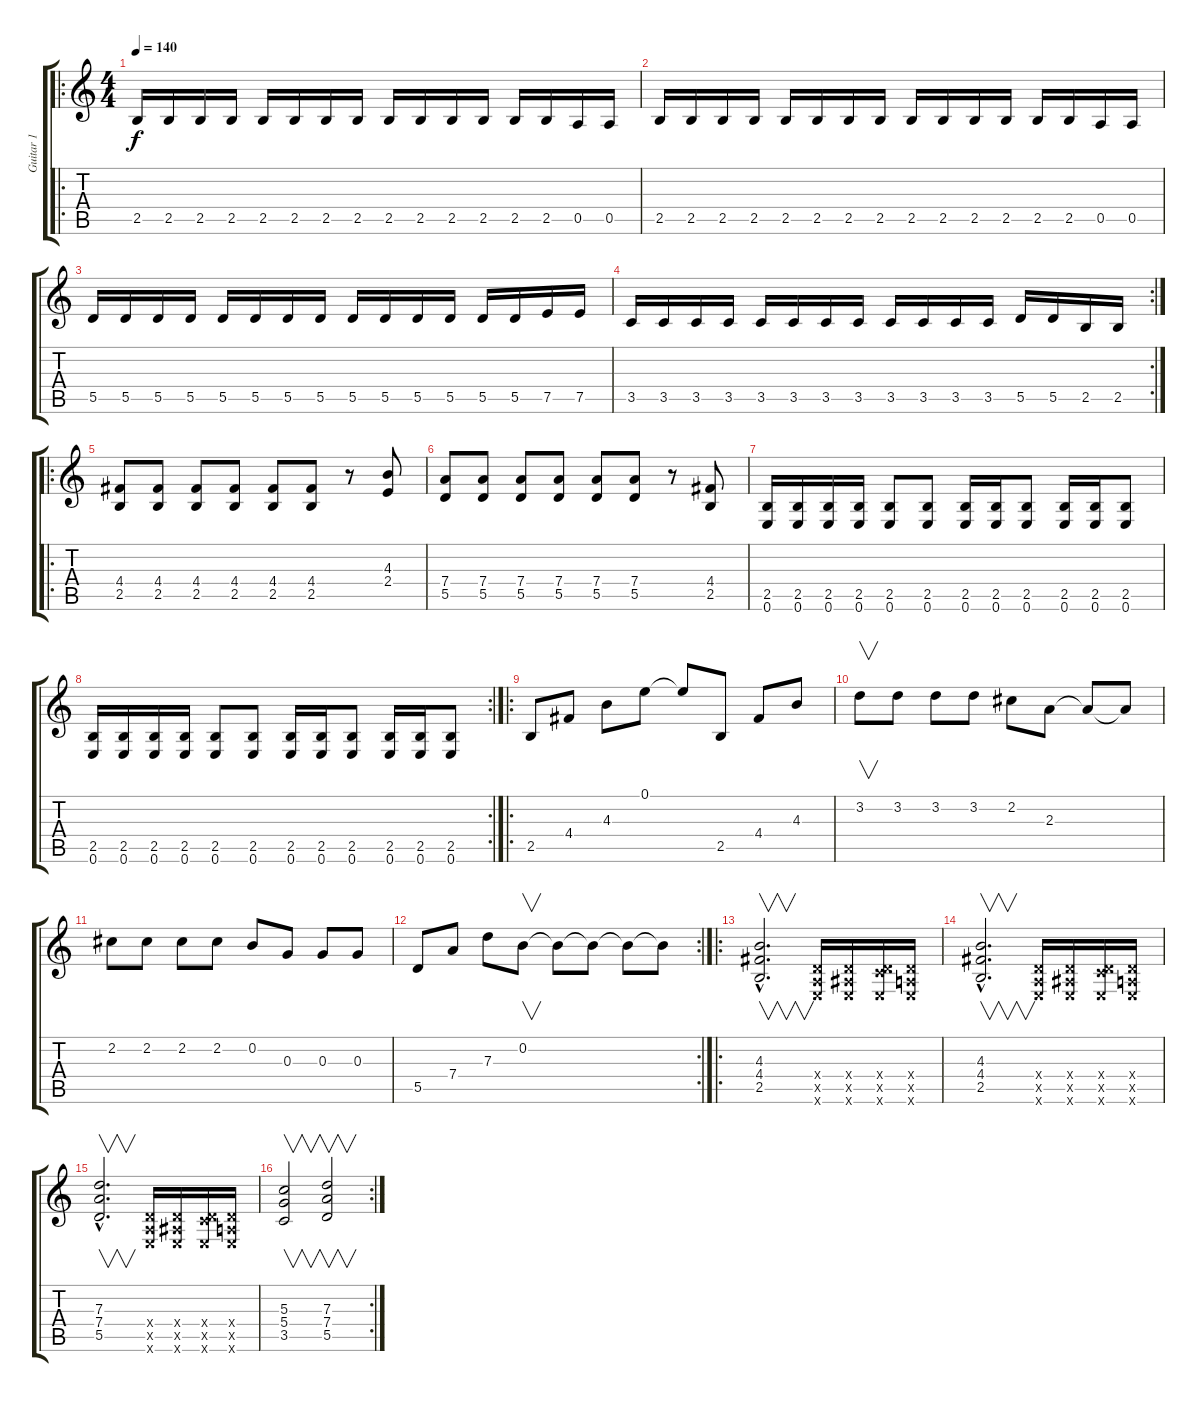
\track ("Guitar 1" "Guitar 1") {instrument distortionguitar}
\staff {score tabs}
\tuning (E4 B3 G3 D3 A2 E2) {hide}
\ro
\ts (4 4)
\tempo 140
\clef g2
\ks c
2.5.16{dy f volume 16 instrument distortionguitar} 2.5.16 2.5.16 2.5.16 2.5.16 2.5.16 2.5.16 2.5.16 2.5.16 2.5.16 2.5.16 2.5.16 2.5.16 2.5.16 0.5.16 0.5.16 |
2.5.16{volume 16 instrument distortionguitar} 2.5.16 2.5.16 2.5.16 2.5.16 2.5.16 2.5.16 2.5.16 2.5.16 2.5.16 2.5.16 2.5.16 2.5.16 2.5.16 0.5.16 0.5.16 |
5.5.16{volume 16 instrument distortionguitar} 5.5.16 5.5.16 5.5.16 5.5.16 5.5.16 5.5.16 5.5.16 5.5.16 5.5.16 5.5.16 5.5.16 5.5.16 5.5.16 7.5.16 7.5.16 |
\rc 2
3.5.16{volume 16 instrument distortionguitar} 3.5.16 3.5.16 3.5.16 3.5.16 3.5.16 3.5.16 3.5.16 3.5.16 3.5.16 3.5.16 3.5.16 5.5.16 5.5.16 2.5.16 2.5.16 |
\ro
(4.4 2.5).8 (4.4 2.5).8 (4.4 2.5).8 (4.4 2.5).8 (4.4 2.5).8 (4.4 2.5).8 r.8 (4.3 2.4).8 |
(7.4 5.5).8 (7.4 5.5).8 (7.4 5.5).8 (7.4 5.5).8 (7.4 5.5).8 (7.4 5.5).8 r.8 (4.4 2.5).8 |
(2.5 0.6).16 (2.5 0.6).16 (2.5 0.6).16 (2.5 0.6).16 (2.5 0.6).8 (2.5 0.6).8 (2.5 0.6).16 (2.5 0.6).16 (2.5 0.6).8 (2.5 0.6).16 (2.5 0.6).16 (2.5 0.6).8 |
\rc 2
(2.5 0.6).16 (2.5 0.6).16 (2.5 0.6).16 (2.5 0.6).16 (2.5 0.6).8 (2.5 0.6).8 (2.5 0.6).16 (2.5 0.6).16 (2.5 0.6).8 (2.5 0.6).16 (2.5 0.6).16 (2.5 0.6).8 |
\ro
2.5.8{instrument electricguitarclean} 4.4.8 4.3.8 0.1.8 0.1{t}.8 2.5.8 4.4.8 4.3.8 |
3.2.8{v} 3.2.8 3.2.8 3.2.8 2.2.8 2.3.8 2.3{t}.8 2.3{t}.8 |
2.2.8 2.2.8 2.2.8 2.2.8 0.2.8 0.3.8 0.3.8 0.3.8 |
\rc 2
5.5.8 7.4.8 7.3.8 0.2.8{v} 0.2{t}.8 0.2{t}.8 0.2{t}.8 0.2{t}.8 |
\ro
(4.3{hac} 4.4{hac} 2.5{hac}).2{v d volume 16 balance 8 instrument electricguitarclean} (0.4{x} 0.5{x} 0.6{x}).16{volume 16 instrument distortionguitar} (0.4{x} 1.5{x} 0.6{x}).16 (0.4{x} 3.5{x} 0.6{x}).16 (0.4{x} 0.5{x} 0.6{x}).16 |
(4.3{hac} 4.4{hac} 2.5{hac}).2{v d instrument electricguitarclean} (0.4{x} 0.5{x} 0.6{x}).16{volume 16 instrument distortionguitar} (0.4{x} 1.5{x} 0.6{x}).16 (0.4{x} 3.5{x} 0.6{x}).16 (0.4{x} 0.5{x} 0.6{x}).16 |
(7.3{hac} 7.4{hac} 5.5{hac}).2{v d volume 16 instrument electricguitarclean} (0.4{x} 0.5{x} 0.6{x}).16{volume 16 instrument distortionguitar} (0.4{x} 1.5{x} 0.6{x}).16 (0.4{x} 3.5{x} 0.6{x}).16 (0.4{x} 0.5{x} 0.6{x}).16 |
\rc 2
(5.3 5.4 3.5).2{v instrument electricguitarclean} (7.3 7.4 5.5).2{v}
